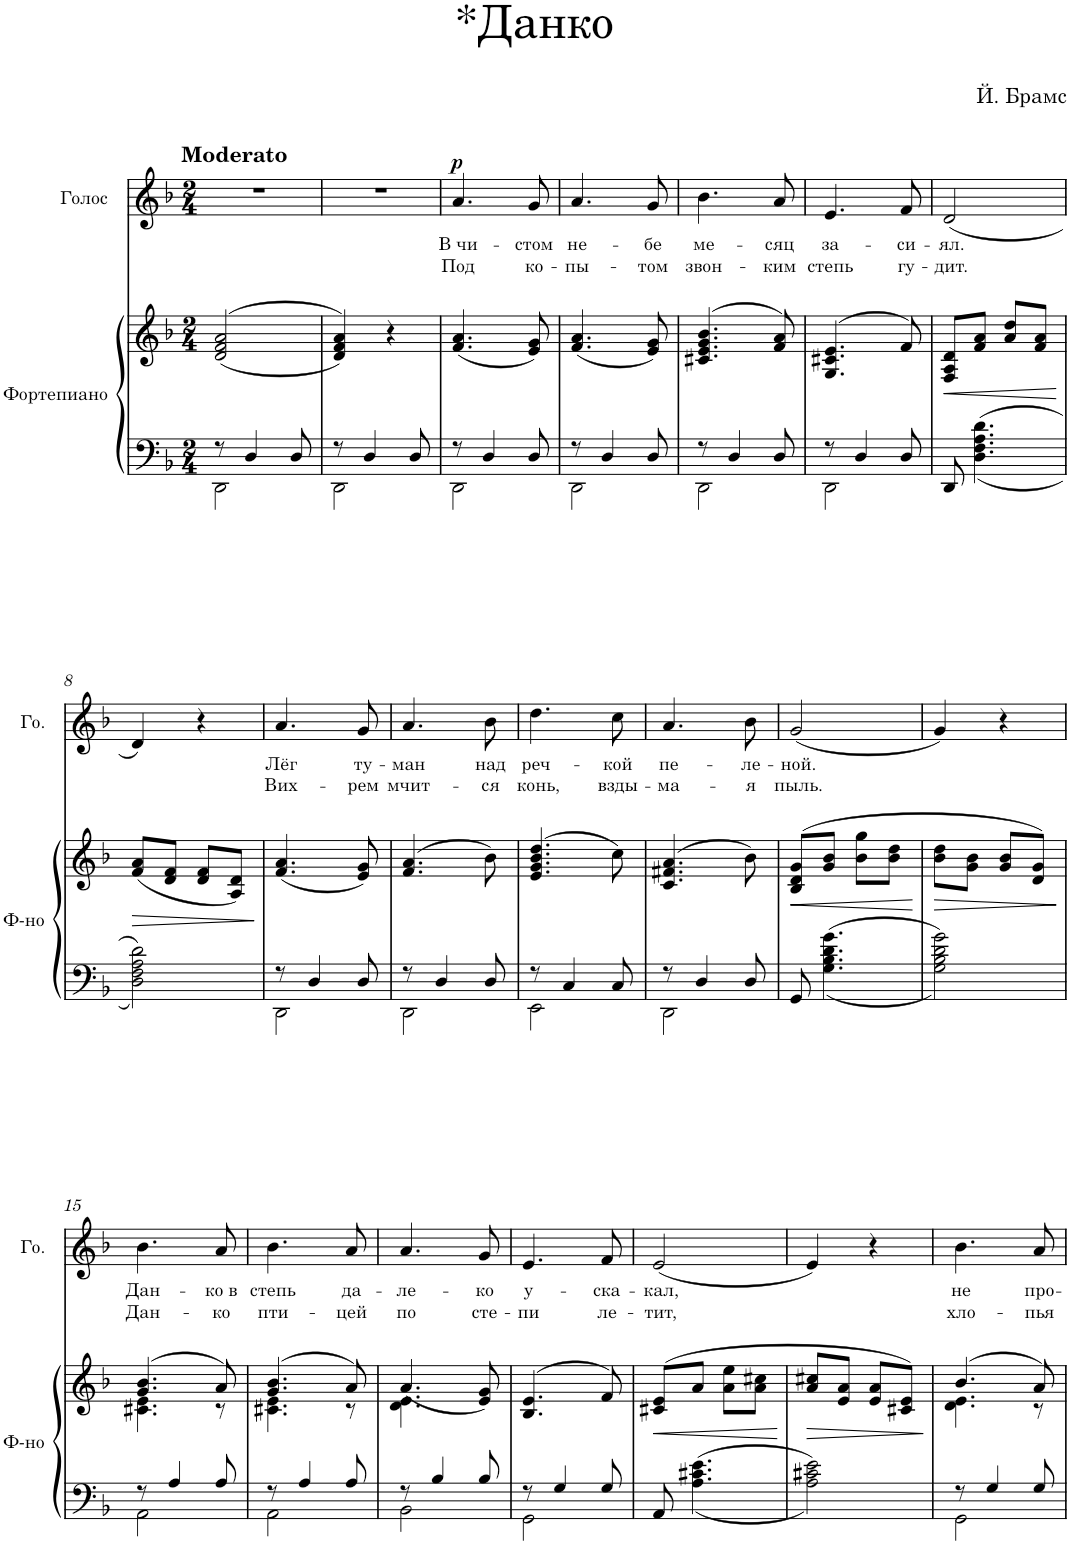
**kern	**kern	**kern	**text	**text	**dynam
*part2	*part2	*part1	*part1	*part1	*part1
*staff3	*staff2	*staff1	*staff1	*staff1	*staff1
*I"Фортепиано	*	*I"Голос	*	*	*
*clefF4	*clefG2	*clefG2	*	*	*
*k[b-]	*k[b-]	*k[b-]	*	*	*
*M2/4	*M2/4	*M2/4	*	*	*
=1	=1	=1	=1	=1	=1
*^	*	*	*	*	*
!	!	!	!LO:TX:a:B:t=Moderato	!	!	!
8r	2DD\	(>(2d/ 2f/ 2a/	2r	.	.	.
4D/	.	.	.	.	.	.
8D/	.	.	.	.	.	.
=2	=2	=2	=2	=2	=2	=2
8r	2DD\	4d/ 4f/ 4a/))	2r	.	.	.
4D/	.	.	.	.	.	.
.	.	4r	.	.	.	.
8D/	.	.	.	.	.	.
=3	=3	=3	=3	=3	=3	=3
!	!	!	!	!LO:LY:b	!LO:LY:b	!LO:DY:a
8r	2DD\	(4.f/ 4.a/	4.a/	В чи-	Под	p
4D/	.	.	.	.	.	.
!	!	!	!	!LO:LY:b	!LO:LY:b	!
8D/	.	8e/ 8g/)	8g/	-стом	ко-	.
=4	=4	=4	=4	=4	=4	=4
!	!	!	!	!LO:LY:b	!LO:LY:b	!
8r	2DD\	(4.f/ 4.a/	4.a/	не-	-пы-	.
4D/	.	.	.	.	.	.
!	!	!	!	!LO:LY:b	!LO:LY:b	!
8D/	.	8e/ 8g/)	8g/	-бе	-том	.
=5	=5	=5	=5	=5	=5	=5
!	!	!	!	!LO:LY:b	!LO:LY:b	!
8r	2DD\	(>4.c#X/ 4.e/ 4.g/ 4.b-/	4.b-\	ме-	звон-	.
4D/	.	.	.	.	.	.
!	!	!	!	!LO:LY:b	!LO:LY:b	!
8D/	.	8f/ 8a/)	8a/	-сяц	-ким	.
=6	=6	=6	=6	=6	=6	=6
!	!	!	!	!LO:LY:b	!LO:LY:b	!
8r	2DD\	(>4.G/ 4.c#X/ 4.e/	4.e/	за-	степь	.
4D/	.	.	.	.	.	.
!	!	!	!	!LO:LY:b	!LO:LY:b	!
8D/	.	8f/)	8f/	-си-	гу-	.
*v	*v	*	*	*	*	*
=7	=7	=7	=7	=7	=7
!	!	!	!LO:LY:b	!LO:LY:b	!
8DD/	8F/ 8A/ 8d/L	(2d/	-ял.	-дит.	.
4.D\ 4.F\ 4.A\ 4.d\	8f/ 8a/J	.	.	.	.
.	8a/ 8dd/L	.	.	.	.
.	8f/ 8a/J	.	.	.	.
!!LO:LB:g=z
=8	=8	=8	=8	=8	=8
2D\ 2F\ 2A\ 2d\	(8f/ 8a/L	4d/)	.	.	.
.	8d/ 8f/J	.	.	.	.
.	8d/ 8f/L	4r	.	.	.
.	8A/ 8d/J)	.	.	.	.
=9	=9	=9	=9	=9	=9
*^	*	*	*	*	*
!	!	!	!	!LO:LY:b	!LO:LY:b	!
8r	2DD\	(4.f/ 4.a/	4.a/	Лёг	Вих-	.
4D/	.	.	.	.	.	.
!	!	!	!	!LO:LY:b	!LO:LY:b	!
8D/	.	8e/ 8g/)	8g/	ту-	-рем	.
=10	=10	=10	=10	=10	=10	=10
!	!	!	!	!LO:LY:b	!LO:LY:b	!
8r	2DD\	(4.f/ 4.a/	4.a/	-ман	мчит-	.
4D/	.	.	.	.	.	.
!	!	!	!	!LO:LY:b	!LO:LY:b	!
8D/	.	8b-\)	8b-\	над	-ся	.
=11	=11	=11	=11	=11	=11	=11
!	!	!	!	!LO:LY:b	!LO:LY:b	!
8r	2EE\	(4.e/ 4.g/ 4.b-/ 4.dd/	4.dd\	реч-	конь,	.
4C/	.	.	.	.	.	.
!	!	!	!	!LO:LY:b	!LO:LY:b	!
8C/	.	8cc\)	8cc\	-кой	взды-	.
=12	=12	=12	=12	=12	=12	=12
!	!	!	!	!LO:LY:b	!LO:LY:b	!
8r	2DD\	(4.c/ 4.f#X/ 4.a/	4.a/	пе-	-ма-	.
4D/	.	.	.	.	.	.
!	!	!	!	!LO:LY:b	!LO:LY:b	!
8D/	.	8b-\)	8b-\	-ле-	-я	.
*v	*v	*	*	*	*	*
=13	=13	=13	=13	=13	=13
!	!	!	!LO:LY:b	!LO:LY:b	!
8GG/	(8B-/ 8d/ 8g/L	(2g/	-ной.	пыль.	.
4.G\ 4.B-\ 4.d\ 4.g\	8g/ 8b-/J	.	.	.	.
.	8b-\ 8gg\L	.	.	.	.
.	8b-\ 8dd\J	.	.	.	.
=14	=14	=14	=14	=14	=14
2G\ 2B-\ 2d\ 2g\	8b-\ 8dd\L	4g/)	.	.	.
.	8g\ 8b-\J	.	.	.	.
.	8g/ 8b-/L	4r	.	.	.
.	8d/ 8g/J)	.	.	.	.
!!LO:LB:g=z
=15	=15	=15	=15	=15	=15
*^	*^	*	*	*	*
!	!	!	!	!	!LO:LY:b	!LO:LY:b	!
8r	2AA\	(4.g/ 4.b-/	4.c#X\ 4.e\	4.b-\	Дан-	Дан-	.
4A/	.	.	.	.	.	.	.
!	!	!	!	!	!LO:LY:b	!LO:LY:b	!
8A/	.	8a/)	8r	8a/	-ко в	-ко	.
=16	=16	=16	=16	=16	=16	=16	=16
!	!	!	!	!	!LO:LY:b	!LO:LY:b	!
8r	2AA\	(4.g/ 4.b-/	4.c#X\ 4.e\	4.b-\	степь	пти-	.
4A/	.	.	.	.	.	.	.
!	!	!	!	!	!LO:LY:b	!LO:LY:b	!
8A/	.	8a/)	8r	8a/	да-	-цей	.
=17	=17	=17	=17	=17	=17	=17	=17
!	!	!	!	!	!LO:LY:b	!LO:LY:b	!
8r	2BB-\	(<4.a/	4.d\ 4.e\	4.a/	-ле-	по	.
4B-/	.	.	.	.	.	.	.
!	!	!	!	!	!LO:LY:b	!LO:LY:b	!
8B-/	.	8e/ 8g/)	8ryy	8g/	-ко	сте-	.
=18	=18	=18	=18	=18	=18	=18	=18
!	!	!	!	!	!LO:LY:b	!LO:LY:b	!
*	*	*v	*v	*	*	*	*
8r	2GG\	(>4.B-/ 4.e/	4.e/	у-	-пи	.
4G/	.	.	.	.	.	.
!	!	!	!	!LO:LY:b	!LO:LY:b	!
8G/	.	8f/)	8f/	-ска-	ле-	.
*v	*v	*	*	*	*	*
=19	=19	=19	=19	=19	=19
!	!	!	!LO:LY:b	!LO:LY:b	!
8AA/	(8c#X/ 8e/L	(2e/	-кал,	-тит,	.
4.A\ 4.c#X\ 4.e\	8a/J	.	.	.	.
.	8a\ 8ee\L	.	.	.	.
.	8a\ 8cc#X\J	.	.	.	.
=20	=20	=20	=20	=20	=20
2A\ 2c#X\ 2e\	8a/ 8cc#X/L	4e/)	.	.	.
.	8e/ 8a/J	.	.	.	.
.	8e/ 8a/L	4r	.	.	.
.	8c#X/ 8e/J)	.	.	.	.
=21	=21	=21	=21	=21	=21
*^	*^	*	*	*	*
!	!	!	!	!	!LO:LY:b	!LO:LY:b	!
8r	2GG\	(4.b-/	4.d\ 4.e\	4.b-\	не	хло-	.
4G/	.	.	.	.	.	.	.
!	!	!	!	!	!LO:LY:b	!LO:LY:b	!
8G/	.	8a/)	8r	8a/	про-	-пья	.
*v	*v	*	*	*	*	*	*
*	*v	*v	*	*	*	*
=	=	=	=	=	=
*-	*-	*-	*-	*-	*-
